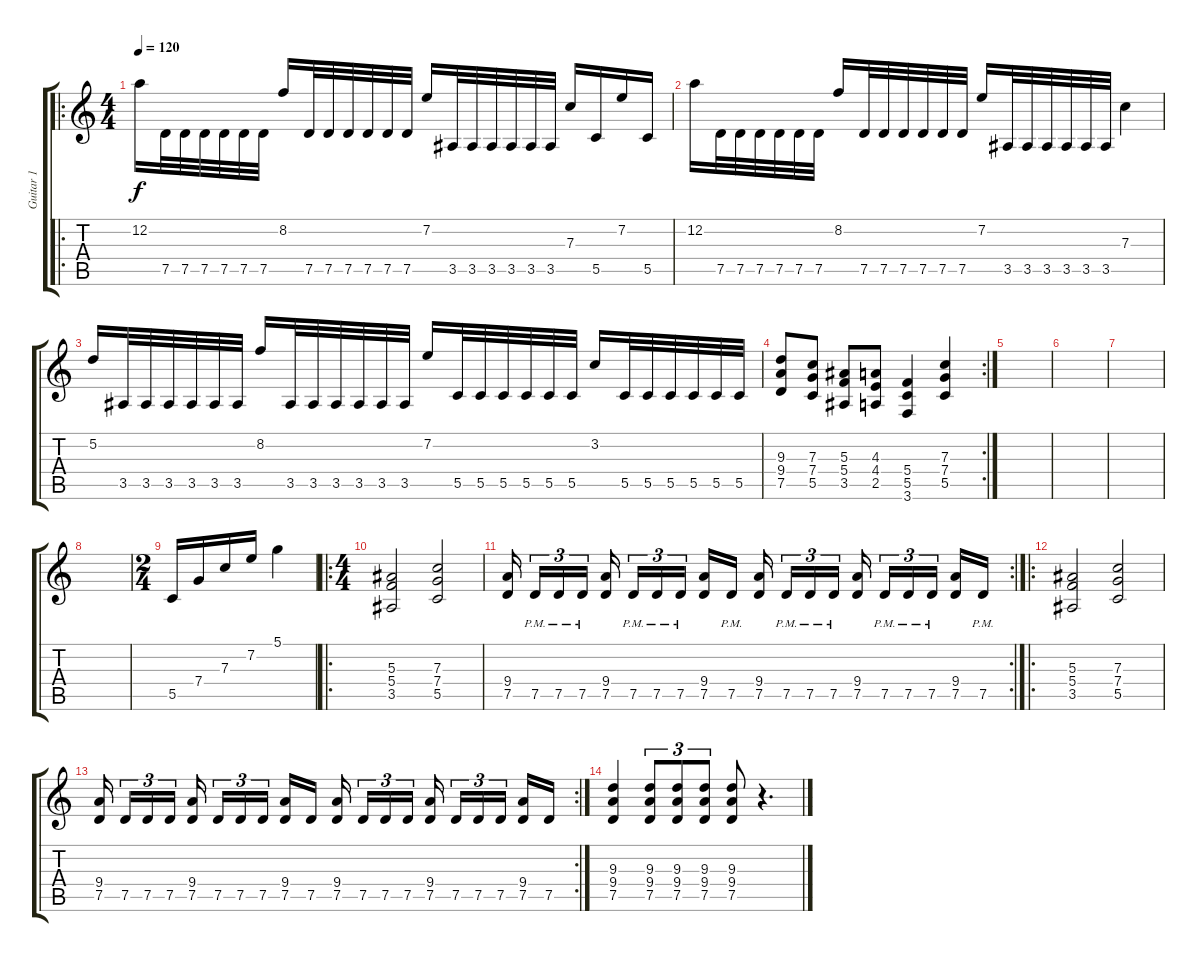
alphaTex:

\track ("Guitar 1" "Guitar 1") {instrument acousticguitarsteel}
\staff {score tabs}
\tuning (D4 A3 F3 C3 G2 D2) {hide}
\ro
\ts (4 4)
\tempo 120
\clef g2
\ks c
12.2.16{dy f} 7.5.32 7.5.32 7.5.32 7.5.32 7.5.32 7.5.32 8.2.16 7.5.32 7.5.32 7.5.32 7.5.32 7.5.32 7.5.32 7.2.16 3.5.32 3.5.32 3.5.32 3.5.32 3.5.32 3.5.32 7.3.16 5.5.16 7.2.16 5.5.16 |
12.2.16 7.5.32 7.5.32 7.5.32 7.5.32 7.5.32 7.5.32 8.2.16 7.5.32 7.5.32 7.5.32 7.5.32 7.5.32 7.5.32 7.2.16 3.5.32 3.5.32 3.5.32 3.5.32 3.5.32 3.5.32 7.3.4 |
5.2.16 3.5.32 3.5.32 3.5.32 3.5.32 3.5.32 3.5.32 8.2.16 3.5.32 3.5.32 3.5.32 3.5.32 3.5.32 3.5.32 7.2.16 5.5.32 5.5.32 5.5.32 5.5.32 5.5.32 5.5.32 3.2.16 5.5.32 5.5.32 5.5.32 5.5.32 5.5.32 5.5.32 |
\rc 2
(9.3 9.4 7.5).8 (7.3 7.4 5.5).8 (5.3 5.4 3.5).8 (4.3 4.4 2.5).8 (5.4 5.5 3.6).4 (7.3 7.4 5.5).4 |
|
|
|
|
\ts (2 4)
5.5.16 7.4.16 7.3.16 7.2.16 5.1.4 |
\ro
\ts (4 4)
(5.3 5.4 3.5).2 (7.3 7.4 5.5).2 |
\rc 2
(9.4 7.5).16{beam splitsecondary} 7.5{pm}.16{tu (3 2)} 7.5{pm}.16{tu (3 2)} 7.5{pm}.16{tu (3 2) beam splitsecondary} (9.4 7.5).16 7.5{pm}.16{tu (3 2)} 7.5{pm}.16{tu (3 2)} 7.5{pm}.16{tu (3 2) beam splitsecondary} (9.4 7.5).16 7.5{pm}.16 (9.4 7.5).16{beam splitsecondary} 7.5{pm}.16{tu (3 2)} 7.5{pm}.16{tu (3 2)} 7.5{pm}.16{tu (3 2) beam splitsecondary} (9.4 7.5).16 7.5{pm}.16{tu (3 2)} 7.5{pm}.16{tu (3 2)} 7.5{pm}.16{tu (3 2) beam splitsecondary} (9.4 7.5).16 7.5{pm}.16 |
\ro
(5.3 5.4 3.5).2 (7.3 7.4 5.5).2 |
\rc 2
(9.4 7.5).16{beam splitsecondary} 7.5.16{tu (3 2)} 7.5.16{tu (3 2)} 7.5.16{tu (3 2) beam splitsecondary} (9.4 7.5).16 7.5.16{tu (3 2)} 7.5.16{tu (3 2)} 7.5.16{tu (3 2) beam splitsecondary} (9.4 7.5).16 7.5.16 (9.4 7.5).16{beam splitsecondary} 7.5.16{tu (3 2)} 7.5.16{tu (3 2)} 7.5.16{tu (3 2) beam splitsecondary} (9.4 7.5).16 7.5.16{tu (3 2)} 7.5.16{tu (3 2)} 7.5.16{tu (3 2) beam splitsecondary} (9.4 7.5).16 7.5.16 |
(9.3 9.4 7.5).4 (9.3 9.4 7.5).8{tu (3 2)} (9.3 9.4 7.5).8{tu (3 2)} (9.3 9.4 7.5).8{tu (3 2)} (9.3 9.4 7.5).8 r.4{d}
